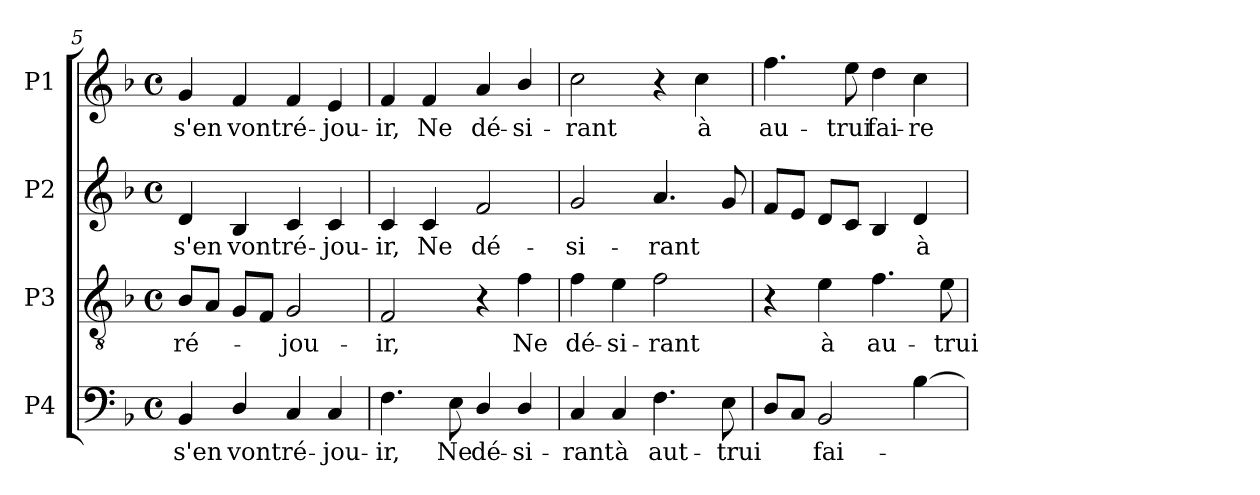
**kern	**text	**kern	**text	**kern	**text	**kern	**text
*part4	*part4	*part3	*part3	*part2	*part2	*part1	*part1
*staff4	*staff4	*staff3	*staff3	*staff2	*staff2	*staff1	*staff1
*I"P4	*	*I"P3	*	*I"P2	*	*I"P1	*
!!LO:LB:g=z
*clefF4	*	*clefGv2	*	*clefG2	*	*clefG2	*
*	*	*ITrd7c12	*	*	*	*	*
*k[b-]	*	*k[b-]	*	*k[b-]	*	*k[b-]	*
*F:	*	*F:	*	*F:	*	*F:	*
*M4/4	*	*M4/4	*	*M4/4	*	*M4/4	*
*met(c)	*	*met(c)	*	*met(c)	*	*met(c)	*
=5	=5	=5	=5	=5	=5	=5	=5
!	!LO:LY:b:color=#000000	!	!	!	!	!	!
!	!	!	!LO:LY:b:color=#000000	!	!	!	!
!	!	!	!	!	!LO:LY:b:color=#000000	!	!
!	!	!	!	!	!	!	!LO:LY:b:color=#000000
4BB-i/	s'en	8BB-i/L	ré-	4di/	s'en	4gi/	s'en
.	.	8AAi/J	.	.	.	.	.
!	!LO:LY:b:color=#000000	!	!	!	!	!	!
!	!	!	!	!	!LO:LY:b:color=#000000	!	!
!	!	!	!	!	!	!	!LO:LY:b:color=#000000
4Di/	vont	8GGi/L	.	4B-i/	vont	4fi/	vont
.	.	8FFi/J	.	.	.	.	.
!	!LO:LY:b:color=#000000	!	!	!	!	!	!
!	!	!	!LO:LY:b:color=#000000	!	!	!	!
!	!	!	!	!	!LO:LY:b:color=#000000	!	!
!	!	!	!	!	!	!	!LO:LY:b:color=#000000
4Ci/	ré-	2GGi/	-jou-	4ci/	ré-	4fi/	ré-
!	!LO:LY:b:color=#000000	!	!	!	!	!	!
!	!	!	!	!	!LO:LY:b:color=#000000	!	!
!	!	!	!	!	!	!	!LO:LY:b:color=#000000
4Ci/	-jou-	.	.	4ci/	-jou-	4ei/	-jou-
=6	=6	=6	=6	=6	=6	=6	=6
!	!LO:LY:b:color=#000000	!	!	!	!	!	!
!	!	!	!LO:LY:b:color=#000000	!	!	!	!
!	!	!	!	!	!LO:LY:b:color=#000000	!	!
!	!	!	!	!	!	!	!LO:LY:b:color=#000000
4.Fi\	-ir,	2FFi/	-ir,	4ci/	-ir,	4fi/	-ir,
!	!	!	!	!	!LO:LY:b:color=#000000	!	!
!	!	!	!	!	!	!	!LO:LY:b:color=#000000
.	.	.	.	4ci/	Ne	4fi/	Ne
!	!LO:LY:b:color=#000000	!	!	!	!	!	!
8Ei\	Ne	.	.	.	.	.	.
!	!LO:LY:b:color=#000000	!	!	!	!	!	!
!	!	!	!	!	!LO:LY:b:color=#000000	!	!
!	!	!	!	!	!	!	!LO:LY:b:color=#000000
4Di/	dé-	4r	.	2fi/	dé-	4ai/	dé-
!	!LO:LY:b:color=#000000	!	!	!	!	!	!
!	!	!	!LO:LY:b:color=#000000	!	!	!	!
!	!	!	!	!	!	!	!LO:LY:b:color=#000000
4Di/	-si-	4Fi\	Ne	.	.	4b-i/	-si-
=7	=7	=7	=7	=7	=7	=7	=7
!	!LO:LY:b:color=#000000	!	!	!	!	!	!
!	!	!	!LO:LY:b:color=#000000	!	!	!	!
!	!	!	!	!	!LO:LY:b:color=#000000	!	!
!	!	!	!	!	!	!	!LO:LY:b:color=#000000
4Ci/	-rant	4Fi\	dé-	2gi/	-si-	2cci\	-rant
!	!LO:LY:b:color=#000000	!	!	!	!	!	!
!	!	!	!LO:LY:b:color=#000000	!	!	!	!
4Ci/	à	4Ei\	-si-	.	.	.	.
!	!LO:LY:b:color=#000000	!	!	!	!	!	!
!	!	!	!LO:LY:b:color=#000000	!	!	!	!
!	!	!	!	!	!LO:LY:b:color=#000000	!	!
4.Fi\	aut-	2Fi\	-rant	4.ai/	-rant	4r	.
!	!	!	!	!	!	!	!LO:LY:b:color=#000000
.	.	.	.	.	.	4cci\	à
!	!LO:LY:b:color=#000000	!	!	!	!	!	!
8Ei\	-trui	.	.	8gi/	.	.	.
=8	=8	=8	=8	=8	=8	=8	=8
!	!	!	!	!	!	!	!LO:LY:b:color=#000000
8Di/L	.	4r	.	8fi/L	.	4.ffi\	au-
8Ci/J	.	.	.	8ei/J	.	.	.
!	!LO:LY:b:color=#000000	!	!	!	!	!	!
!	!	!	!LO:LY:b:color=#000000	!	!	!	!
2BB-i/	fai-	4Ei\	à	8di/L	.	.	.
!	!	!	!	!	!	!	!LO:LY:b:color=#000000
.	.	.	.	8ci/J	.	8eei\	-trui
!	!	!	!LO:LY:b:color=#000000	!	!	!	!
!	!	!	!	!	!	!	!LO:LY:b:color=#000000
.	.	4.Fi\	au-	4B-i/	.	4ddi\	fai-
!	!	!	!	!	!LO:LY:b:color=#000000	!	!
!	!	!	!	!	!	!	!LO:LY:b:color=#000000
[4B-i\	.	.	.	4di/	à	4cci\	-re
!	!	!	!LO:LY:b:color=#000000	!	!	!	!
.	.	8Ei\	-trui	.	.	.	.
=	=	=	=	=	=	=	=
*-	*-	*-	*-	*-	*-	*-	*-
